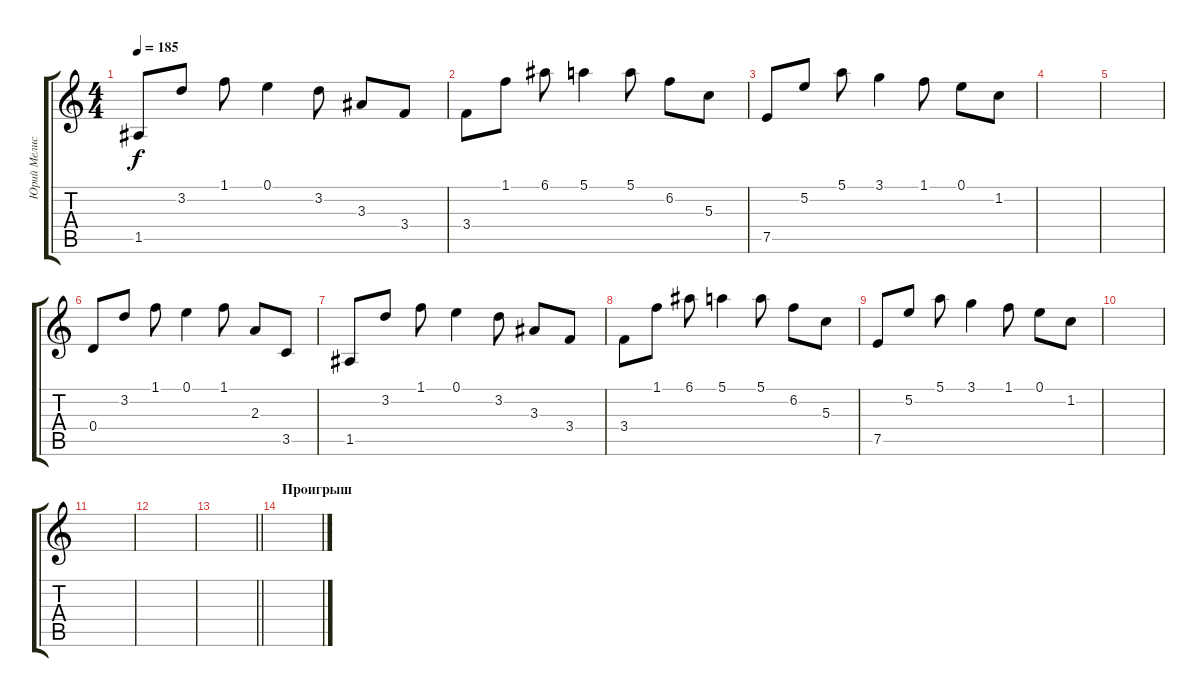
\track ("Юрий Мелисов" "Юрий Мелис") {instrument electricguitarclean}
\staff {score tabs}
\tuning (E4 B3 G3 D3 A2 E2) {hide}
\ts (4 4)
\tempo 185
\clef g2
\ks c
1.5.8{dy f} 3.2.8 1.1.8 0.1.4 3.2.8 3.3.8 3.4.8 |
3.4.8 1.1.8 6.1.8 5.1.4 5.1.8 6.2.8 5.3.8 |
7.5.8 5.2.8 5.1.8 3.1.4 1.1.8 0.1.8 1.2.8 |
|
|
0.4.8 3.2.8 1.1.8 0.1.4 1.1.8 2.3.8 3.5.8 |
1.5.8 3.2.8 1.1.8 0.1.4 3.2.8 3.3.8 3.4.8 |
3.4.8 1.1.8 6.1.8 5.1.4 5.1.8 6.2.8 5.3.8 |
7.5.8 5.2.8 5.1.8 3.1.4 1.1.8 0.1.8 1.2.8 |
|
|
|
\barLineRight lightlight
|
\section ("" "Проигрыш")
